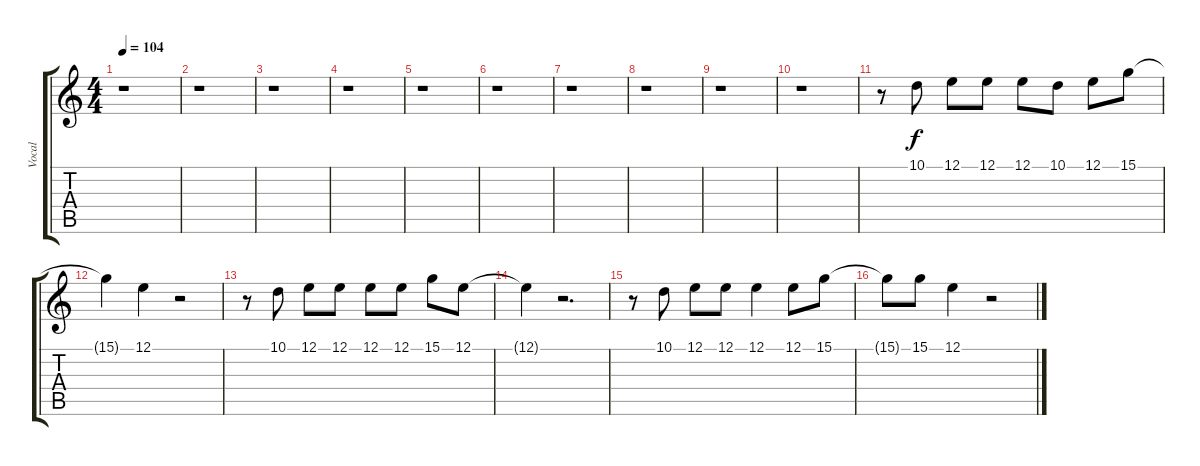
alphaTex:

\track ("Vocal" "Vocal") {instrument synthvoice}
\staff {score tabs}
\tuning (E4 B3 G3 D3 A2 E2) {hide}
\ts (4 4)
\tempo 104
\clef g2
\ks c
r.1{dy f} |
r.1 |
r.1 |
r.1 |
r.1 |
r.1 |
r.1 |
r.1 |
r.1 |
r.1 |
r.8 10.1.8 12.1.8 12.1.8 12.1.8 10.1.8 12.1.8 15.1.8 |
15.1{t}.4 12.1.4 r.2 |
r.8 10.1.8 12.1.8 12.1.8 12.1.8 12.1.8 15.1.8 12.1.8 |
12.1{t}.4 r.2{d} |
r.8 10.1.8 12.1.8 12.1.8 12.1.4 12.1.8 15.1.8 |
15.1{t}.8 15.1.8 12.1.4 r.2
